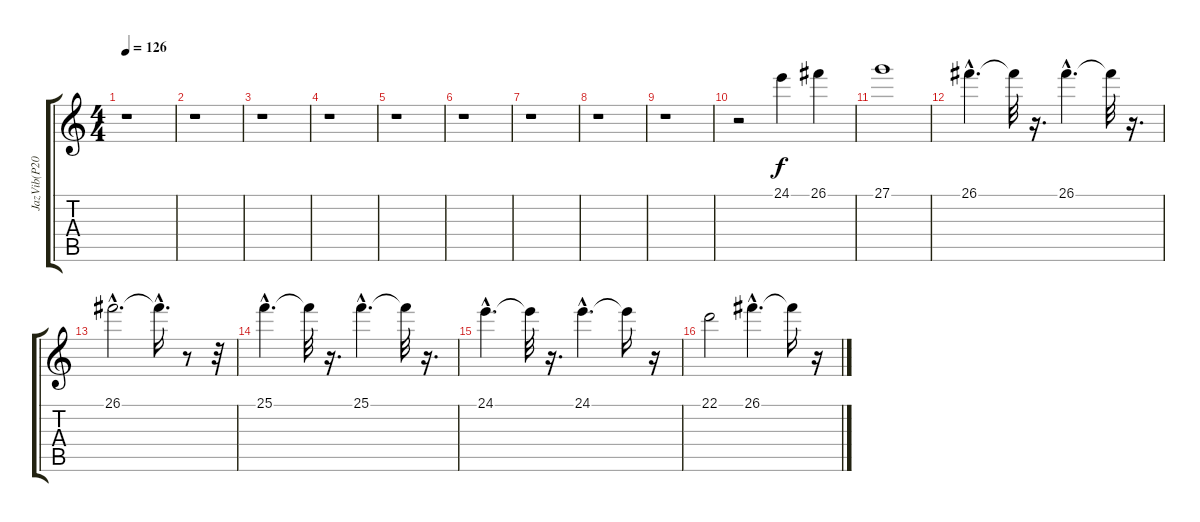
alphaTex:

\track ("JazVib(P20)" "JazVib(P20") {instrument vibraphone}
\staff {score tabs}
\tuning (E4 B3 G3 D3 A2 E2) {hide}
\ts (4 4)
\tempo 126
\clef g2
\ks c
r.1{dy f instrument vibraphone} |
r.1 |
r.1 |
r.1 |
r.1 |
r.1 |
r.1 |
r.1 |
r.1 |
r.2 24.1.4 26.1.4 |
27.1.1 |
26.1{hac}.4{d} 26.1{t}.32 r.16{d} 26.1{hac}.4{d} 26.1{t}.32 r.16{d} |
26.1{hac}.2{d} 26.1{hac t}.16{d} r.8 r.32 |
25.1{hac}.4{d} 25.1{t}.32 r.16{d} 25.1{hac}.4{d} 25.1{t}.32 r.16{d} |
24.1{hac}.4{d} 24.1{t}.32 r.16{d} 24.1{hac}.4{d} 24.1{t}.16 r.16 |
22.1.2 26.1{hac}.4{d} 26.1{t}.16 r.16
